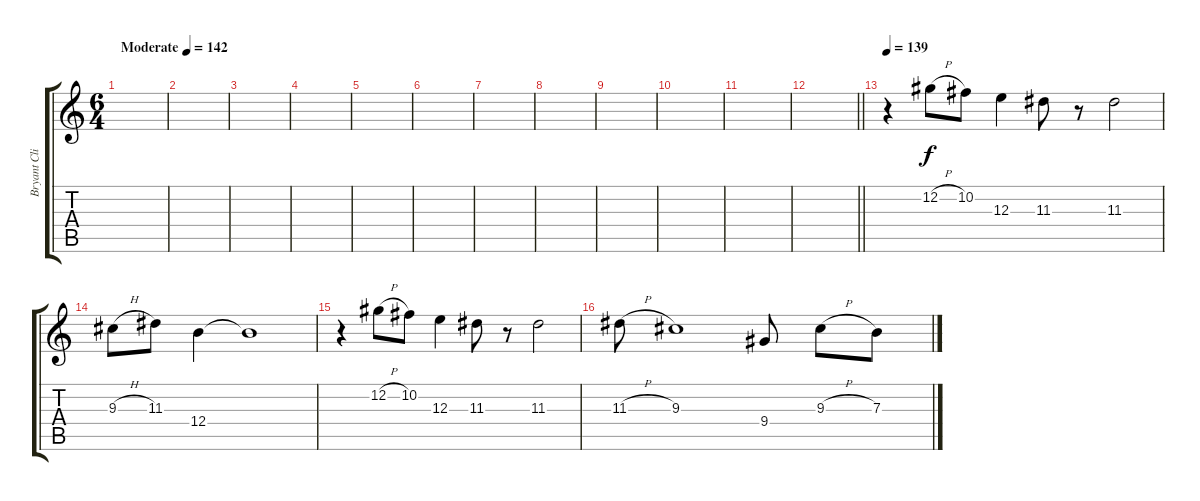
\track ("Bryant Clifford Meyer" "Bryant Cli") {instrument electricguitarjazz}
\staff {score tabs}
\tuning (Db4 Ab3 E3 B2 Gb2 B1) {hide}
\ts (6 4)
\tempo (142 "Moderate")
\clef g2
\ks c
|
|
|
|
|
|
|
|
|
|
|
\barLineRight lightlight
|
\section ("" "")
\tempo 139
r.4 12.2{h}.8 10.2.8 12.3.4 11.3.8 r.8 11.3.2 |
9.3{h}.8 11.3.8 12.4.4 12.4{t}.1 |
r.4 12.2{h}.8 10.2.8 12.3.4 11.3.8 r.8 11.3.2 |
11.3{h}.8 9.3.1 9.4.8 9.3{h}.8 7.3.8
